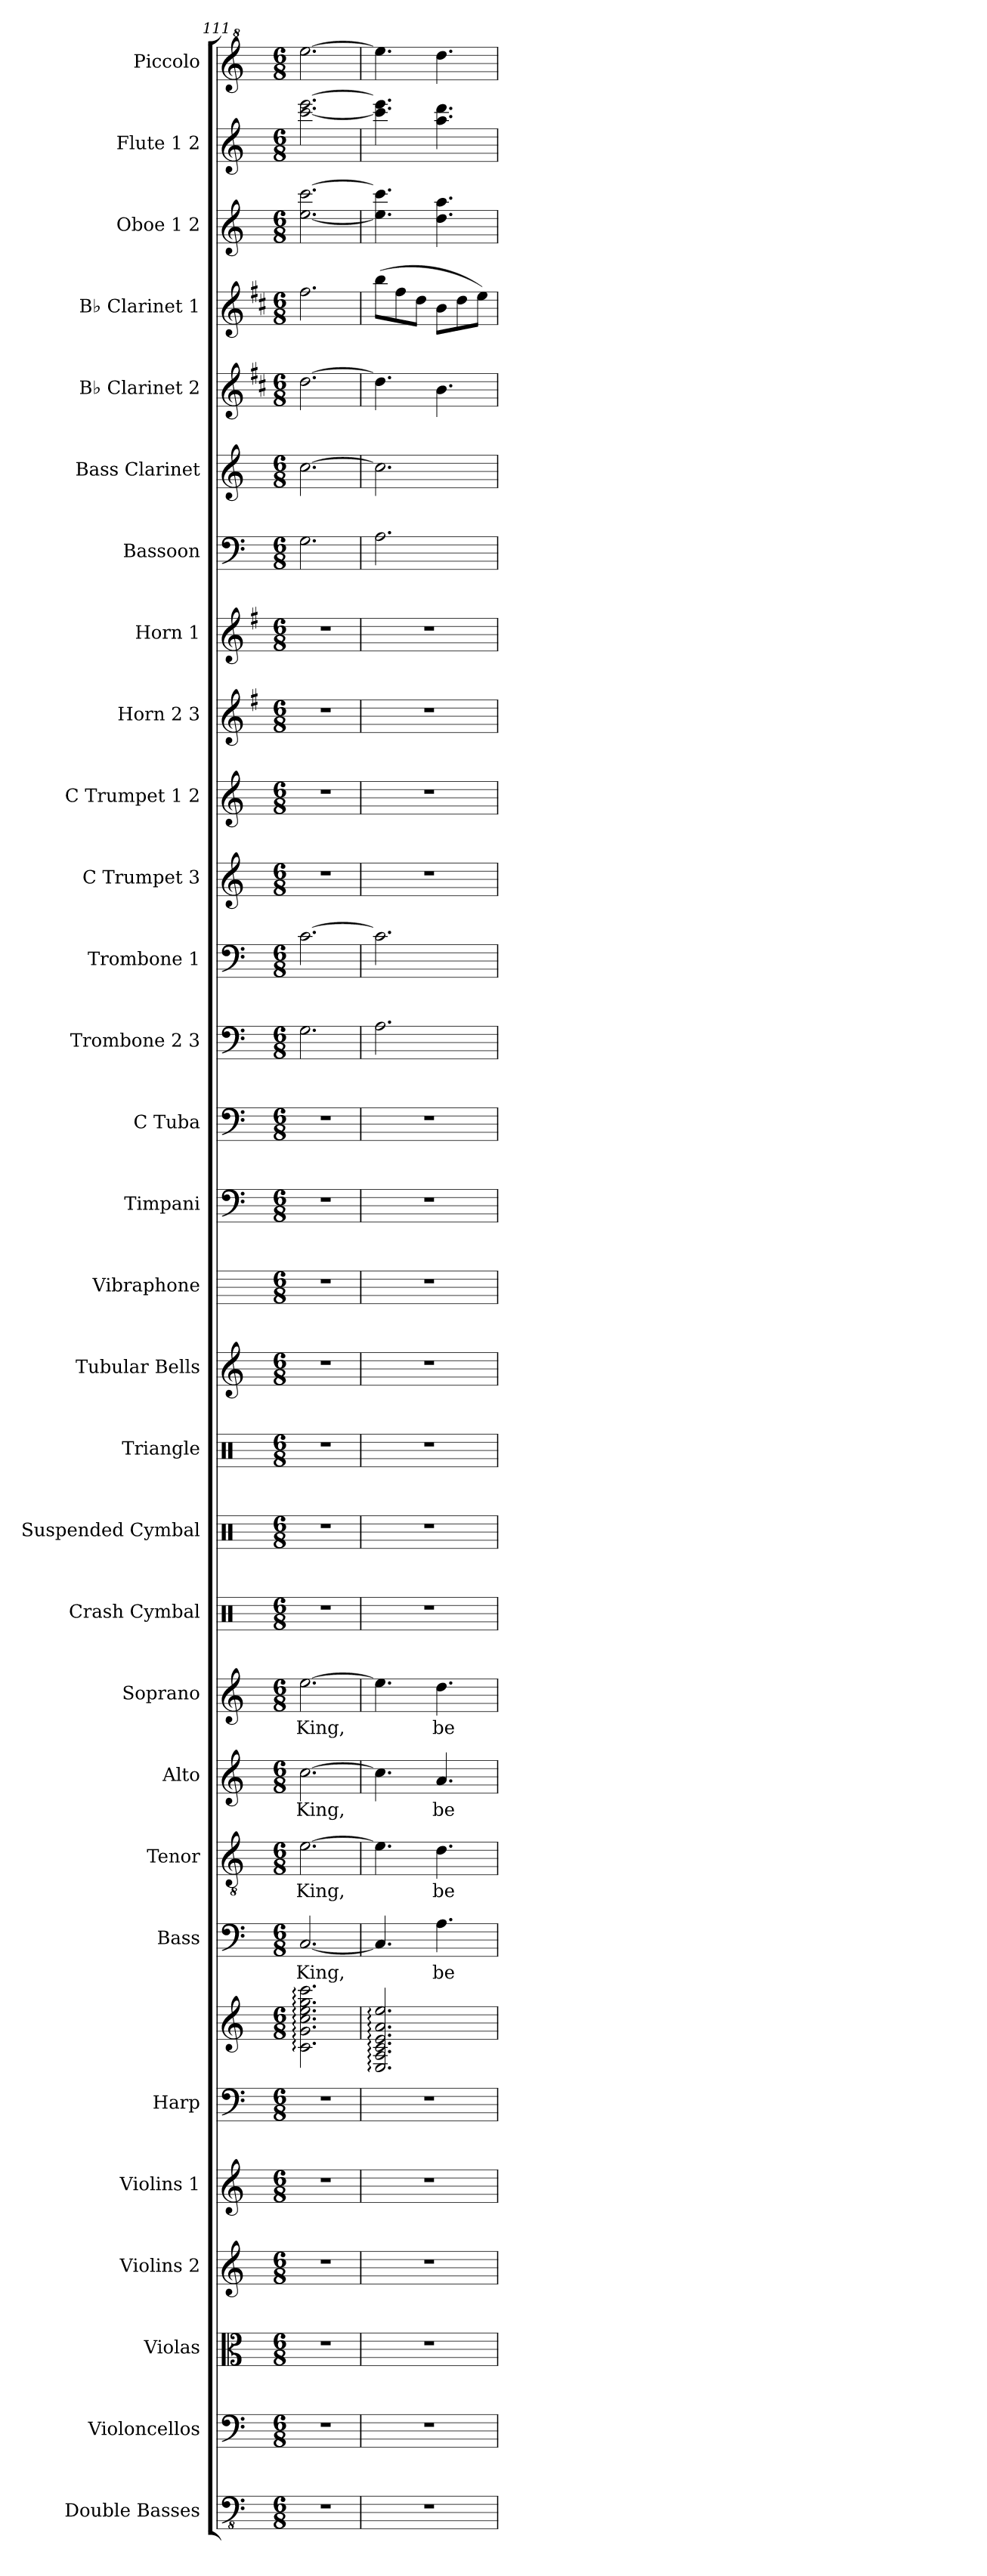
**kern	**kern	**kern	**kern	**kern	**kern	**kern	**kern	**text	**kern	**text	**kern	**text	**kern	**text	**kern	**kern	**kern	**kern	**kern	**kern	**kern	**kern	**kern	**kern	**kern	**kern	**kern	**kern	**kern	**kern	**kern	**kern	**kern	**kern
*part30	*part29	*part28	*part27	*part26	*part25	*part25	*part24	*part24	*part23	*part23	*part22	*part22	*part21	*part21	*part20	*part19	*part18	*part17	*part16	*part15	*part14	*part13	*part12	*part11	*part10	*part9	*part8	*part7	*part6	*part5	*part4	*part3	*part2	*part1
*staff31	*staff30	*staff29	*staff28	*staff27	*staff26	*staff25	*staff24	*staff24	*staff23	*staff23	*staff22	*staff22	*staff21	*staff21	*staff20	*staff19	*staff18	*staff17	*staff16	*staff15	*staff14	*staff13	*staff12	*staff11	*staff10	*staff9	*staff8	*staff7	*staff6	*staff5	*staff4	*staff3	*staff2	*staff1
*I"Double Basses	*I"Violoncellos	*I"Violas	*I"Violins 2	*I"Violins 1	*I"Harp	*	*I"Bass	*	*I"Tenor	*	*I"Alto	*	*I"Soprano	*	*I"Crash Cymbal	*I"Suspended Cymbal	*I"Triangle	*I"Tubular Bells	*I"Vibraphone	*I"Timpani	*I"C Tuba	*I"Trombone 2 3	*I"Trombone 1	*I"C Trumpet 3	*I"C Trumpet 1 2	*I"Horn 2 3	*I"Horn 1	*I"Bassoon	*I"Bass Clarinet	*I"B♭ Clarinet 2	*I"B♭ Clarinet 1	*I"Oboe 1 2	*I"Flute 1 2	*I"Piccolo
*I'Dbs.	*I'Vlcs.	*I'Vlas.	*I'Vlns. 2	*I'Vlns. 1	*I'Hrp.	*	*I'B.	*	*I'T.	*	*I'A.	*	*I'S.	*	*I'Cr. Cym.	*I'Susp. Cym.	*I'Trgl.	*I'Tu. Be.	*I'Vib.	*I'Timp.	*I'C Tu.	*I'Trb. 2 3	*I'Trb. 1	*I'C Tpt. 3	*I'C Tpt. 1 2	*I'Hn. 2 3	*I'Hn. 1	*I'Bsn.	*I'B. Cl.	*I'B♭ Cl. 2	*I'B♭ Cl. 1	*I'Ob. 1 2	*I'Fl. 1 2	*I'Picc.
*clefFv4	*clefF4	*clefC3	*clefG2	*clefG2	*clefF4	*clefG2	*clefF4	*	*clefGv2	*	*clefG2	*	*clefG2	*	*clefX	*clefX	*clefX	*clefG2	*	*clefF4	*clefF4	*clefF4	*clefF4	*clefG2	*clefG2	*clefG2	*clefG2	*clefF4	*	*clefG2	*clefG2	*clefG2	*clefG2	*clefG^2
*	*	*	*	*	*	*	*	*	*	*	*	*	*	*	*	*	*	*	*	*	*	*	*	*	*	*ITrd4c7	*ITrd4c7	*	*ITrd8c14	*ITrd1c2	*ITrd1c2	*	*	*ITrd-7c-12
*k[]	*k[]	*k[]	*k[]	*k[]	*k[]	*k[]	*k[]	*	*k[]	*	*k[]	*	*k[]	*	*k[]	*k[]	*k[]	*k[]	*k[]	*k[]	*k[]	*k[]	*k[]	*k[]	*k[]	*k[]	*k[]	*k[]	*k[]	*k[]	*k[]	*k[]	*k[]	*k[]
*C:	*C:	*C:	*C:	*C:	*C:	*C:	*C:	*	*C:	*	*C:	*	*C:	*	*C:	*C:	*C:	*C:	*C:	*C:	*C:	*C:	*C:	*C:	*C:	*C:	*C:	*C:	*C:	*C:	*C:	*C:	*C:	*C:
*M6/8	*M6/8	*M6/8	*M6/8	*M6/8	*M6/8	*M6/8	*M6/8	*	*M6/8	*	*M6/8	*	*M6/8	*	*M6/8	*M6/8	*M6/8	*M6/8	*M6/8	*M6/8	*M6/8	*M6/8	*M6/8	*M6/8	*M6/8	*M6/8	*M6/8	*M6/8	*M6/8	*M6/8	*M6/8	*M6/8	*M6/8	*M6/8
=111	=111	=111	=111	=111	=111	=111	=111	=111	=111	=111	=111	=111	=111	=111	=111	=111	=111	=111	=111	=111	=111	=111	=111	=111	=111	=111	=111	=111	=111	=111	=111	=111	=111	=111
2.r	2.r	2.r	2.r	2.r	2.r	2.c\: 2.g\: 2.cc\: 2.ee\: 2.gg\: 2.ccc\:	[2.C/	King,	[2.e\	King,	[2.cc\	King,	[2.ee\	King,	2.r	2.r	2.r	2.r	2.r	2.r	2.r	2.G\	[2.c\	2.r	2.r	2.r	2.r	2.G\	[2.c\	[2.cc\	2.ee\	[2.ee\ [2.ccc\	[2.ccc\ [2.eee\	[2.eeee\
!!LO:PB:g=z
=112	=112	=112	=112	=112	=112	=112	=112	=112	=112	=112	=112	=112	=112	=112	=112	=112	=112	=112	=112	=112	=112	=112	=112	=112	=112	=112	=112	=112	=112	=112	=112	=112	=112	=112
2.r	2.r	2.r	2.r	2.r	2.r	2.E/: 2.A/: 2.c/: 2.e/: 2.a/: 2.ee/:	4.C/]	.	4.e\]	.	4.cc\]	.	4.ee\]	.	2.r	2.r	2.r	2.r	2.r	2.r	2.r	2.A\	2.c\]	2.r	2.r	2.r	2.r	2.A\	2.c\]	4.cc\]	(8aa\L	4.ee\] 4.ccc\]	4.ccc\] 4.eee\]	4.eeee\]
.	.	.	.	.	.	.	.	.	.	.	.	.	.	.	.	.	.	.	.	.	.	.	.	.	.	.	.	.	.	.	8ee\	.	.	.
.	.	.	.	.	.	.	.	.	.	.	.	.	.	.	.	.	.	.	.	.	.	.	.	.	.	.	.	.	.	.	8cc\J	.	.	.
.	.	.	.	.	.	.	4.A\	be-	4.d\	be-	4.a/	be-	4.dd\	be-	.	.	.	.	.	.	.	.	.	.	.	.	.	.	.	4.a\	8a\L	4.dd\ 4.aa\	4.aa\ 4.ddd\	4.dddd\
.	.	.	.	.	.	.	.	.	.	.	.	.	.	.	.	.	.	.	.	.	.	.	.	.	.	.	.	.	.	.	8cc\	.	.	.
.	.	.	.	.	.	.	.	.	.	.	.	.	.	.	.	.	.	.	.	.	.	.	.	.	.	.	.	.	.	.	8dd\J)	.	.	.
=	=	=	=	=	=	=	=	=	=	=	=	=	=	=	=	=	=	=	=	=	=	=	=	=	=	=	=	=	=	=	=	=	=	=
*-	*-	*-	*-	*-	*-	*-	*-	*-	*-	*-	*-	*-	*-	*-	*-	*-	*-	*-	*-	*-	*-	*-	*-	*-	*-	*-	*-	*-	*-	*-	*-	*-	*-	*-
